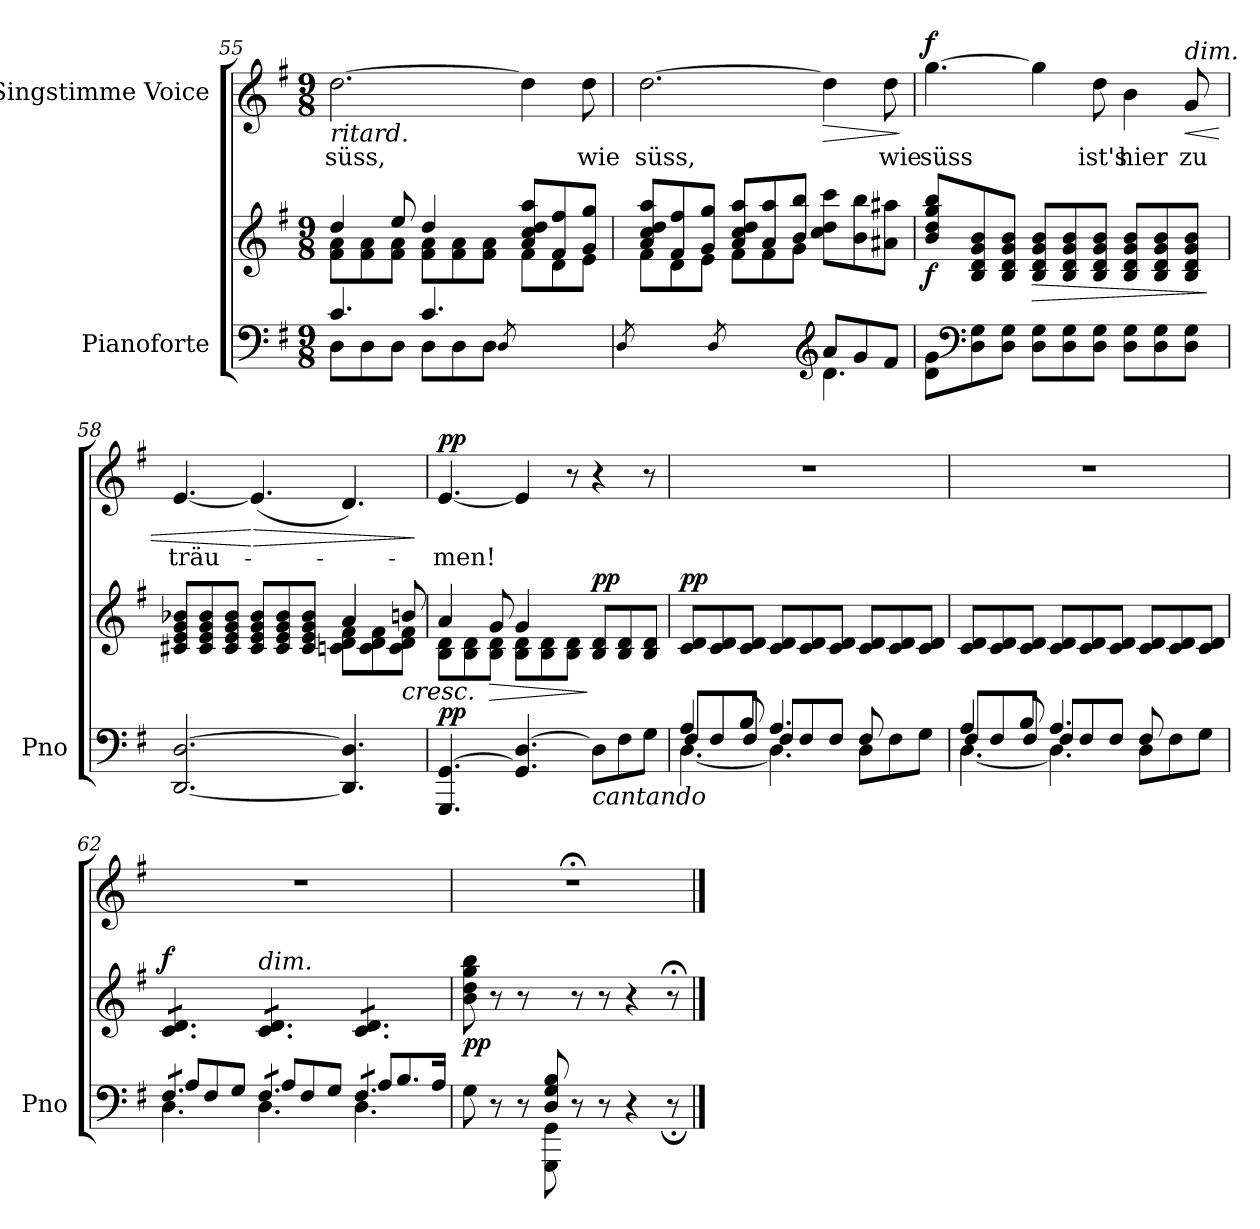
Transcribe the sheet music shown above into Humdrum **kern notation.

**kern	**kern	**dynam	**kern	**text	**dynam
*part2	*part2	*part2	*part1	*part1	*part1
*staff3	*staff2	*staff2/3	*staff1	*staff1	*staff1
*I"Pianoforte	*	*	*I"Singstimme Voice	*	*
*I'Pno	*	*	*	*	*
*clefF4	*clefG2	*	*clefG2	*	*
*k[f#]	*k[f#]	*	*k[f#]	*	*
*M9/8	*M9/8	*	*M9/8	*	*
=55	=55	=55	=55	=55	=55
*^	*^	*	*	*	*
*	*^	*	*	*	*	*	*
!	!	!	!	!	!	!LO:TX:b:i:t=ritard.	!	!
!	!	!	!	!	!	!	!LO:LY:b	!
2.ryy	4.c/	8D\L	4dd/	8f#\ 8a\L	.	[2.dd\	süss,	.
.	.	8D\	.	8f#\ 8a\	.	.	.	.
.	.	8D\J	8ee/	8f#\ 8a\J	.	.	.	.
.	4.c/	8D\L	4dd/	8f#\ 8a\L	.	.	.	.
.	.	8D\	.	8f#\ 8a\	.	.	.	.
.	.	8D\J	8ryy	8f#\ 8a\J	.	.	.	.
(>8qD/	.	.	.	.	.	.	.	.
4.ryy	4.ryy	4.ryy	8a/ 8cc/ 8dd/ 8aa/L	8f#\L)	.	4dd\]	.	.
.	.	.	8f#/ 8ff#/	8d\	.	.	.	.
!	!	!	!	!	!	!	!LO:LY:b	!
.	.	.	8g/ 8gg/J	8e\J	.	8dd\	wie	.
!!LO:LB:g=z
=56	=56	=56	=56	=56	=56	=56	=56	=56
(>8qD/	.	.	.	.	.	.	.	.
!	!	!	!	!	!	!	!LO:LY:b	!
4.ryy	2.ryy	2.ryy	8a/ 8cc/ 8dd/ 8aa/L	8f#\L)	.	[2.dd\	süss,	.
.	.	.	8f#/ 8ff#/	8d\	.	.	.	.
.	.	.	8g/ 8gg/J	8e\J	.	.	.	.
(>8qD/	.	.	.	.	.	.	.	.
2.ryy	.	.	8a/ 8cc/ 8dd/ 8aa/L	8f#\L)	.	.	.	.
.	.	.	8a/ 8aa/	8f#\	.	.	.	.
.	.	.	8b/ 8bb/J	8g\J	.	.	.	.
*clefG2	*	*	*	*	*	*	*	*
!	!	!	!	!	!	!	!	!LO:HP:b
.	8a/L	4.d\	8cc\ 8dd\ 8ccc\L	4.ryy	.	4dd\]	.	>
.	8g/	.	8b\ 8bb\	.	.	.	.	.
!	!	!	!	!	!	!	!LO:LY:b	!
.	8f#/J	.	8a#X\ 8aa#X\J	.	.	8dd\	wie	.
*v	*v	*v	*	*	*	*	*	*
*	*v	*v	*	*	*	*
.	.	.	.	.	]
=57	=57	=57	=57	=57	=57
!	!	!LO:DY:b	!	!LO:LY:b	!LO:DY:a
8d\ 8g\L	8b/ 8dd/ 8gg/ 8bb/L	f	[4.gg\	süss	f
*clefF4	*	*	*	*	*
8D\ 8G\	8B/ 8d/ 8g/ 8b/	.	.	.	.
8D\ 8G\J	8B/ 8d/ 8g/ 8b/J	.	.	.	.
!	!	!LO:HP:b	!	!	!
8D\ 8G\L	8B/ 8d/ 8g/ 8b/L	>	4gg\]	.	.
8D\ 8G\	8B/ 8d/ 8g/ 8b/	.	.	.	.
!	!	!	!	!LO:LY:b	!
8D\ 8G\J	8B/ 8d/ 8g/ 8b/J	.	8dd\	ist's	.
!	!	!	!	!LO:LY:b	!
8D\ 8G\L	8B/ 8d/ 8g/ 8b/L	.	4b\	hier	.
8D\ 8G\	8B/ 8d/ 8g/ 8b/	.	.	.	.
!	!	!	!LO:TX:a:i:t=dim.	!	!
!	!	!	!	!LO:LY:b	!LO:HP:b
8D\ 8G\J	8B/ 8d/ 8g/ 8b/J	.	8g/	zu	<
.	.	]	.	.	.
=58	=58	=58	=58	=58	=58
*	*^	*	*	*	*
!	!	!	!	!	!LO:LY:b	!
[2.DD/ [2.D/	8c#X/ 8e/ 8g/ 8b-X/L	2.ryy	.	[4.e/	träu-	.
.	8c#/ 8e/ 8g/ 8b-/	.	.	.	.	.
.	8c#/ 8e/ 8g/ 8b-/J	.	.	.	.	.
!	!	!	!	!	!	!LO:HP:n=1:b
.	8c#/ 8e/ 8g/ 8b-/L	.	.	(4.e/]	.	[ >
.	8c#/ 8e/ 8g/ 8b-/	.	.	.	.	.
.	8c#/ 8e/ 8g/ 8b-/J	.	.	.	.	.
4.DD/] 4.D/]	4a/	8cn\ 8d\ 8f#\L	.	4.d/)	.	.
.	.	8c\ 8d\ 8f#\	.	.	.	.
!	!	!	!LO:HP:b	!	!	!
.	8bn/	8c\ 8d\ 8f#\J	<	.	.	.
*	*v	*v	*	*	*	*
.	.	.	.	.	]
=59	=59	=59	=59	=59	=59
*	*^	*	*	*	*
!	!	!	!LO:DY:a=2	!	!LO:LY:b	!LO:DY:a
4.GGG/ [<4.GG/	4a/	8B\ 8d\L	pp	[4.e/	-men!	pp
.	.	8B\ 8d\	.	.	.	.
!	!	!	!LO:HP:n=1:b	!	!	!
.	8g/	8B\ 8d\J	[ >	.	.	.
4.GG/] [4.D/	4g/	8B\ 8d\L	.	4e/]	.	.
.	.	8B\ 8d\	.	.	.	.
.	8ryy	8B\ 8d\J	.	8r	.	.
!LO:TX:b:i:t=cantando	!	!	!	!	!	!
!	!	!	!LO:DY:n=1:a	!	!	!
8D\L]	8B/ 8d/L	4.ryy	] pp	4r	.	.
8F#\	8B/ 8d/	.	.	.	.	.
8G\J	8B/ 8d/J	.	.	8r	.	.
*	*v	*v	*	*	*	*
!!LO:LB:g=z
=60	=60	=60	=60	=60	=60
*^	*	*	*	*	*
*	*^	*	*	*	*	*
!	!	!	!	!LO:DY:a	!	!	!
4A/	[4.D\	8F#/L	8c/ 8d/L	pp	8%9r	.	.
.	.	8F#/	8c/ 8d/	.	.	.	.
8B/	.	8F#/J	8c/ 8d/J	.	.	.	.
4.A/	4.D\]	8F#/L	8c/ 8d/L	.	.	.	.
.	.	8F#/	8c/ 8d/	.	.	.	.
.	.	8F#/J	8c/ 8d/J	.	.	.	.
8D\L	4.ryy	8F#/	8c/ 8d/L	.	.	.	.
8F#\	.	4ryy	8c/ 8d/	.	.	.	.
8G\J	.	.	8c/ 8d/J	.	.	.	.
=61	=61	=61	=61	=61	=61	=61	=61
4A/	[4.D\	8F#/L	8c/ 8d/L	.	8%9r	.	.
.	.	8F#/	8c/ 8d/	.	.	.	.
8B/	.	8F#/J	8c/ 8d/J	.	.	.	.
4.A/	4.D\]	8F#/L	8c/ 8d/L	.	.	.	.
.	.	8F#/	8c/ 8d/	.	.	.	.
.	.	8F#/J	8c/ 8d/J	.	.	.	.
8D\L	4.ryy	8F#/	8c/ 8d/L	.	.	.	.
8F#\	.	4ryy	8c/ 8d/	.	.	.	.
8G\J	.	.	8c/ 8d/J	.	.	.	.
=62	=62	=62	=62	=62	=62	=62	=62
!	!	!	!	!LO:DY:a	!	!	!
*tremolo	*	*	*	*	*	*	*
*	*	*	*tremolo	*	*	*	*
8F#/L	4.D\	8A/L	8c/ 8d/L	f	8%9r	.	.
8F#/	.	8F#/	8c/ 8d/	.	.	.	.
8F#/J	.	8G/J	8c/ 8d/J	.	.	.	.
!	!	!	!LO:TX:a:i:t=dim.	!	!	!	!
8F#/L	4.D\	8A/L	8c/ 8d/L	.	.	.	.
8F#/	.	8F#/	8c/ 8d/	.	.	.	.
8F#/J	.	8G/J	8c/ 8d/J	.	.	.	.
8F#/L	4.D\	8A/L	8c/ 8d/L	.	.	.	.
8F#/	.	8.B/	8c/ 8d/	.	.	.	.
8F#/J	.	.	8c/ 8d/J	.	.	.	.
*	*	*	*Xtremolo	*	*	*	*
*Xtremolo	*	*	*	*	*	*	*
.	.	16A/Jk	.	.	.	.	.
=63	=63	=63	=63	=63	=63	=63	=63
!	!	!	!	!LO:DY:b	!	!	!
*	*v	*v	*	*	*	*	*
4.ryy	8G\	8b\ 8dd\ 8gg\ 8bb\	pp	8%9r;<	.	.
.	8r	8r	.	.	.	.
.	8r	8r	.	.	.	.
8D/ 8G/ 8B/	8GGG\ 8GG\	8ryy	.	.	.	.
2ryy	8r	8r	.	.	.	.
.	8r	8r	.	.	.	.
.	4r	4r	.	.	.	.
8ryy	8r;<	8r;<	.	.	.	.
*v	*v	*	*	*	*	*
==	==	==	==	==	==
*-	*-	*-	*-	*-	*-
